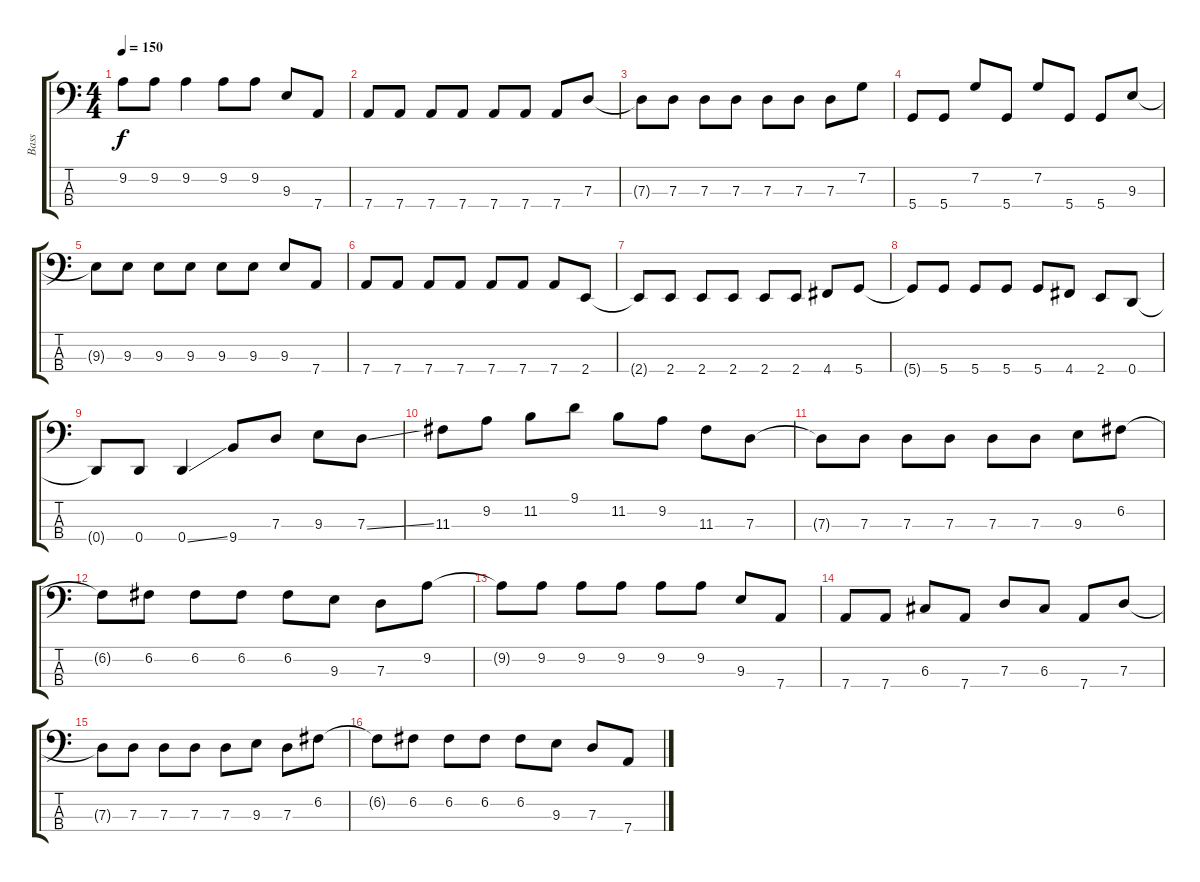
\track ("Bass" "Bass") {instrument electricbassfinger}
\staff {score tabs}
\tuning (F2 C2 G1 D1) {hide}
\ts (4 4)
\tempo 150
\clef f4
\ks c
9.2{t}.8{dy f} 9.2.8 9.2.4 9.2.8 9.2.8 9.3.8 7.4.8 |
7.4.8 7.4.8 7.4.8 7.4.8 7.4.8 7.4.8 7.4.8 7.3.8 |
7.3{t}.8 7.3.8 7.3.8 7.3.8 7.3.8 7.3.8 7.3.8 7.2.8 |
5.4.8 5.4.8 7.2.8 5.4.8 7.2.8 5.4.8 5.4.8 9.3.8 |
9.3{t}.8 9.3.8 9.3.8 9.3.8 9.3.8 9.3.8 9.3.8 7.4.8 |
7.4.8 7.4.8 7.4.8 7.4.8 7.4.8 7.4.8 7.4.8 2.4.8 |
2.4{t}.8 2.4.8 2.4.8 2.4.8 2.4.8 2.4.8 4.4.8 5.4.8 |
5.4{t}.8 5.4.8 5.4.8 5.4.8 5.4.8 4.4.8 2.4.8 0.4.8 |
0.4{t}.8 0.4.8 0.4{ss}.4 9.4.8 7.3.8 9.3.8 7.3{ss}.8 |
11.3.8 9.2.8 11.2.8 9.1.8 11.2.8 9.2.8 11.3.8 7.3.8 |
7.3{t}.8 7.3.8 7.3.8 7.3.8 7.3.8 7.3.8 9.3.8 6.2.8 |
6.2{t}.8 6.2.8 6.2.8 6.2.8 6.2.8 9.3.8 7.3.8 9.2.8 |
9.2{t}.8 9.2.8 9.2.8 9.2.8 9.2.8 9.2.8 9.3.8 7.4.8 |
7.4.8 7.4.8 6.3.8 7.4.8 7.3.8 6.3.8 7.4.8 7.3.8 |
7.3{t}.8 7.3.8 7.3.8 7.3.8 7.3.8 9.3.8 7.3.8 6.2.8 |
6.2{t}.8 6.2.8 6.2.8 6.2.8 6.2.8 9.3.8 7.3.8 7.4.8
